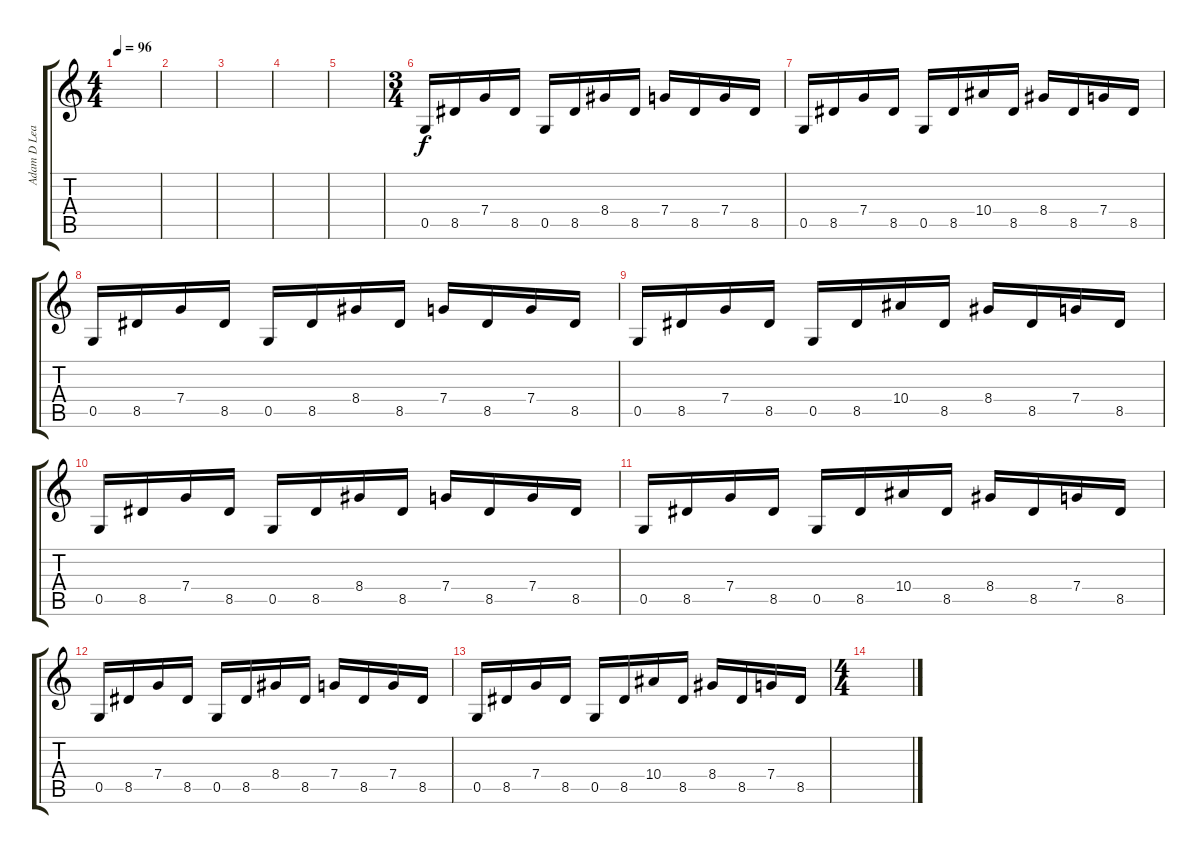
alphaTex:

\track ("Adam D Lead" "Adam D Lea") {instrument distortionguitar}
\staff {score tabs}
\tuning (D4 A3 F3 C3 G2 C2) {hide}
\ts (4 4)
\tempo 96
\clef g2
\ks c
|
|
|
|
|
\ts (3 4)
0.5.16{instrument distortionguitar} 8.5.16 7.4.16 8.5.16 0.5.16 8.5.16 8.4.16 8.5.16 7.4.16 8.5.16 7.4.16 8.5.16 |
0.5.16 8.5.16 7.4.16 8.5.16 0.5.16 8.5.16 10.4.16 8.5.16 8.4.16 8.5.16 7.4.16 8.5.16 |
0.5.16 8.5.16 7.4.16 8.5.16 0.5.16 8.5.16 8.4.16 8.5.16 7.4.16 8.5.16 7.4.16 8.5.16 |
0.5.16 8.5.16 7.4.16 8.5.16 0.5.16 8.5.16 10.4.16 8.5.16 8.4.16 8.5.16 7.4.16 8.5.16 |
0.5.16{instrument distortionguitar} 8.5.16 7.4.16 8.5.16 0.5.16 8.5.16 8.4.16 8.5.16 7.4.16 8.5.16 7.4.16 8.5.16 |
0.5.16 8.5.16 7.4.16 8.5.16 0.5.16 8.5.16 10.4.16 8.5.16 8.4.16 8.5.16 7.4.16 8.5.16 |
0.5.16 8.5.16 7.4.16 8.5.16 0.5.16 8.5.16 8.4.16 8.5.16 7.4.16 8.5.16 7.4.16 8.5.16 |
0.5.16 8.5.16 7.4.16 8.5.16 0.5.16 8.5.16 10.4.16 8.5.16 8.4.16 8.5.16 7.4.16 8.5.16 |
\ts (4 4)
